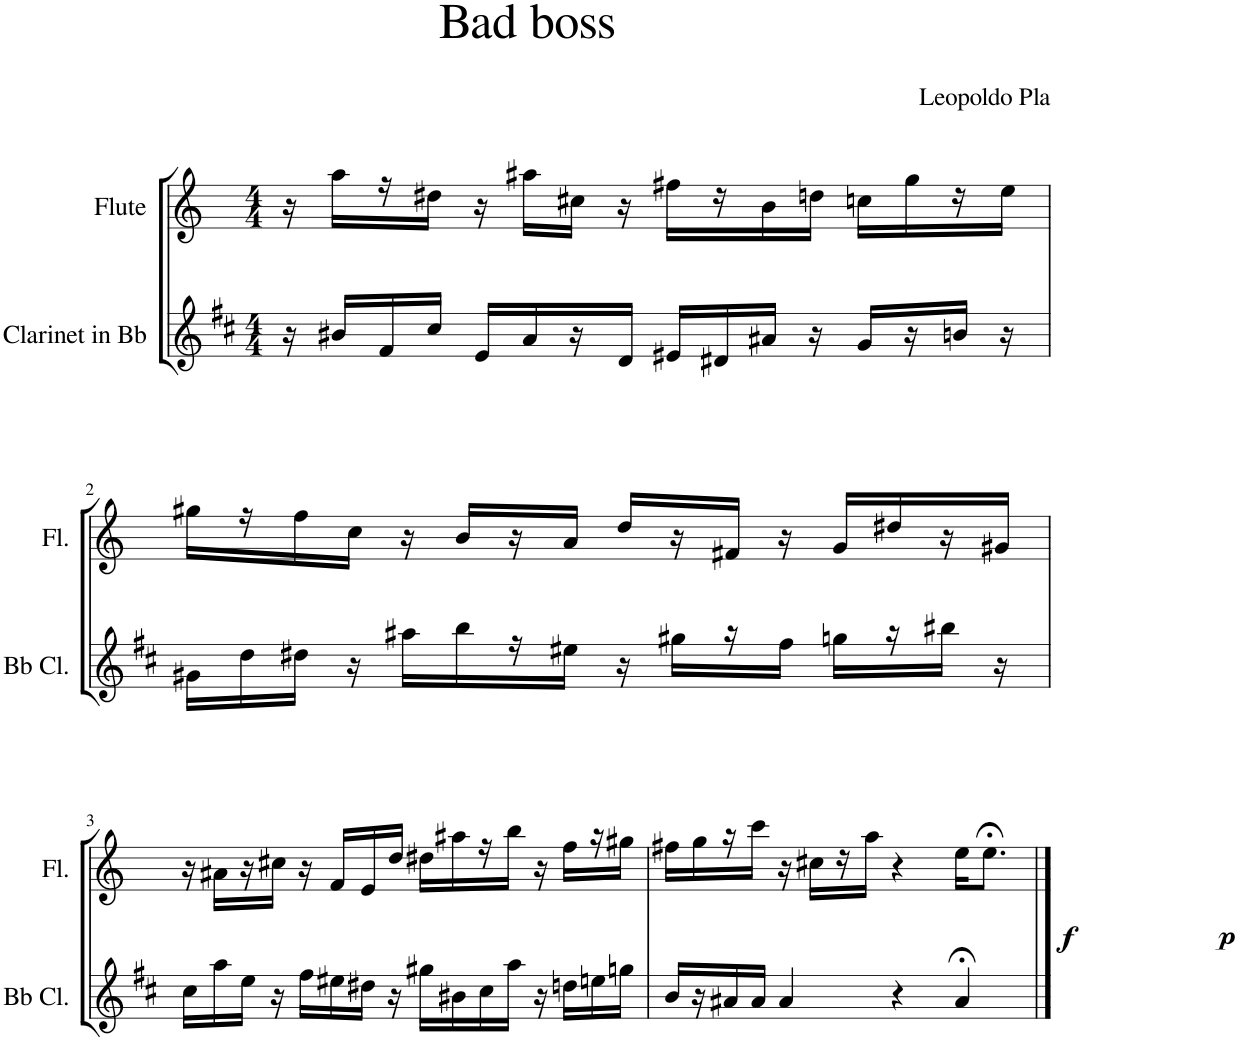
**kern	**kern	**dynam
*part2	*part1	*part1
*staff2	*staff1	*staff1
*I"Clarinet in Bb	*I"Flute	*
*	*I'Fl.	*
*clefG2	*clefG2	*
*Trd1c2	*	*
*k[f#c#]	*k[]	*
*M4/4	*M4/4	*
=1	=1	=1
16r	16r	.
16b#X/LL	16aa\LL	.
16f#/	16r	.
16cc#/JJ	16dd#X\JJ	.
16e/LL	16r	.
16a/	16aa#X\LL	.
16r	16cc#X\JJ	.
16d/JJ	16r	.
16e#X/LL	16ff#X\LL	.
16d#X/	16r	.
16a#X/JJ	16b\	.
16r	16ddn\JJ	.
16g/LL	16ccn\LL	.
16r	16gg\	.
16bn/JJ	16r	.
16r	16ee\JJ	.
!!LO:LB:g=z
=2	=2	=2
16g#X\LL	16gg#X\LL	.
16dd\	16r	.
16dd#X\JJ	16ff\	.
16r	16cc\JJ	.
16aa#X\LL	16r	.
16bb\	16b/LL	.
16r	16r	.
16ee#X\JJ	16a/JJ	.
16r	16dd/LL	.
16gg#X\LL	16r	.
16r	16f#X/JJ	.
16ff#\JJ	16r	.
16ggn\LL	16g/LL	.
16r	16dd#X/	.
16bb#X\JJ	16r	.
16r	16g#X/JJ	.
!!LO:LB:g=z
=3	=3	=3
16cc#\LL	16r	.
16aa\	16a#X\LL	.
16ee\JJ	16r	.
16r	16cc#X\JJ	.
16ff#\LL	16r	.
16ee#X\	16f/LL	.
16dd#X\JJ	16e/	.
16r	16dd/JJ	.
16gg#X\LL	16dd#X\LL	.
16b#X\	16aa#X\	.
16cc#\	16r	.
16aa\JJ	16bb\JJ	.
16r	16r	.
!	!	!LO:DY:b
16ddn\LL	16ff\LL	f
16een\	16r	.
16ggn\JJ	16gg#X\JJ	.
=4	=4	=4
16b/LL	16ff#X\LL	.
16r	16gg\	.
16a#X/	16r	.
16a#/JJ	16ccc\JJ	.
4a#/	16r	.
.	16cc#X\LL	.
.	16r	.
.	16aa\JJ	.
4r	4r	.
!	!	!LO:DY:b
4a#;</	16ee\KL	p
.	8.ee;<\J	.
==	==	==
*-	*-	*-
